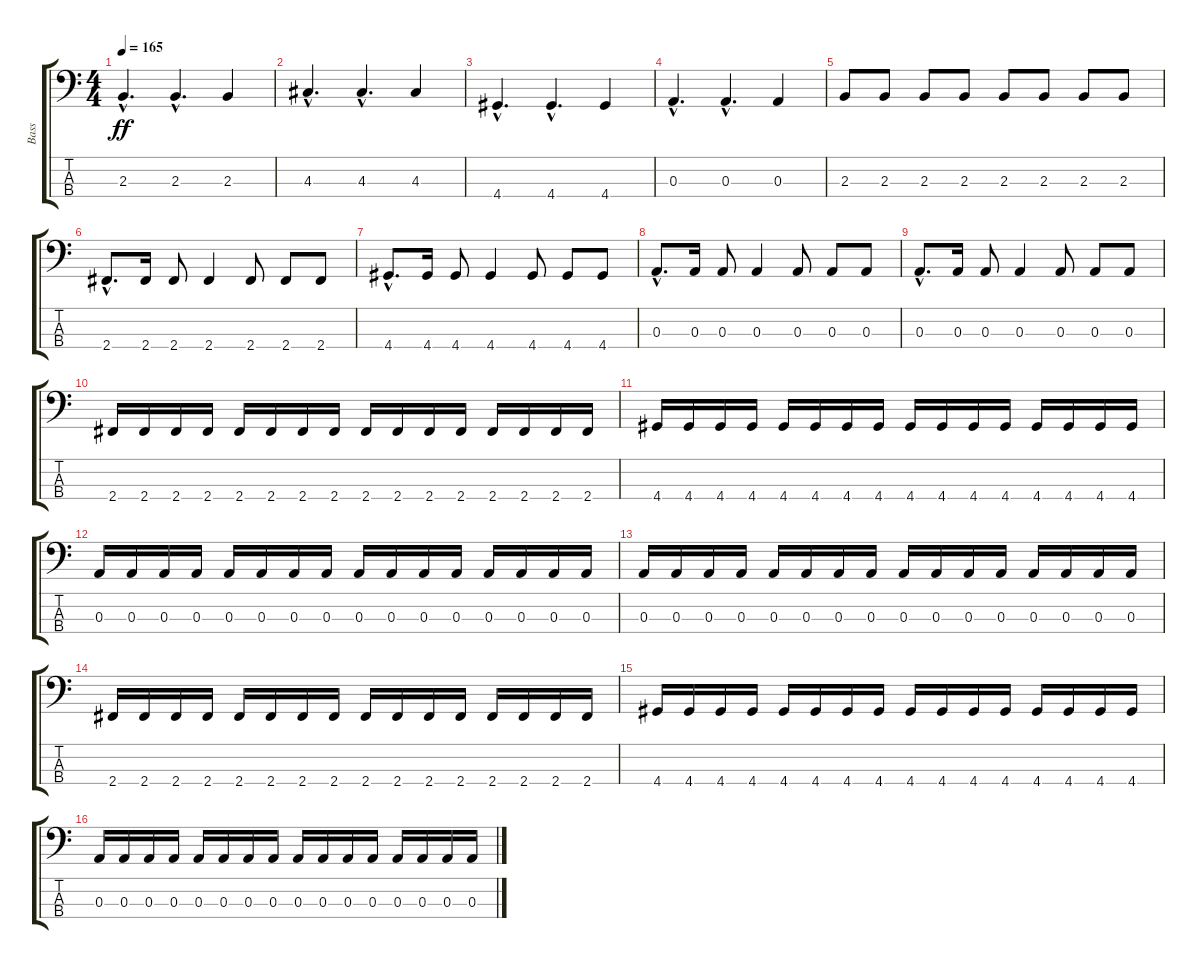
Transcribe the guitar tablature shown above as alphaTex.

\track ("Bass" "Bass") {instrument electricbassfinger}
\staff {score tabs}
\tuning (G2 D2 A1 E1) {hide}
\ts (4 4)
\tempo 165
\clef f4
\ks c
2.3{hac}.4{d dy ff} 2.3{hac}.4{d} 2.3.4 |
4.3{hac}.4{d} 4.3{hac}.4{d} 4.3.4 |
4.4{hac}.4{d} 4.4{hac}.4{d} 4.4.4 |
0.3{hac}.4{d} 0.3{hac}.4{d} 0.3.4 |
2.3.8 2.3.8 2.3.8 2.3.8 2.3.8 2.3.8 2.3.8 2.3.8 |
2.4{hac}.8{d} 2.4.16 2.4.8 2.4.4 2.4.8 2.4.8 2.4.8 |
4.4{hac}.8{d} 4.4.16 4.4.8 4.4.4 4.4.8 4.4.8 4.4.8 |
0.3{hac}.8{d} 0.3.16 0.3.8 0.3.4 0.3.8 0.3.8 0.3.8 |
0.3{hac}.8{d} 0.3.16 0.3.8 0.3.4 0.3.8 0.3.8 0.3.8 |
2.4.16 2.4.16 2.4.16 2.4.16 2.4.16 2.4.16 2.4.16 2.4.16 2.4.16 2.4.16 2.4.16 2.4.16 2.4.16 2.4.16 2.4.16 2.4.16 |
4.4.16 4.4.16 4.4.16 4.4.16 4.4.16 4.4.16 4.4.16 4.4.16 4.4.16 4.4.16 4.4.16 4.4.16 4.4.16 4.4.16 4.4.16 4.4.16 |
0.3.16 0.3.16 0.3.16 0.3.16 0.3.16 0.3.16 0.3.16 0.3.16 0.3.16 0.3.16 0.3.16 0.3.16 0.3.16 0.3.16 0.3.16 0.3.16 |
0.3.16 0.3.16 0.3.16 0.3.16 0.3.16 0.3.16 0.3.16 0.3.16 0.3.16 0.3.16 0.3.16 0.3.16 0.3.16 0.3.16 0.3.16 0.3.16 |
2.4.16 2.4.16 2.4.16 2.4.16 2.4.16 2.4.16 2.4.16 2.4.16 2.4.16 2.4.16 2.4.16 2.4.16 2.4.16 2.4.16 2.4.16 2.4.16 |
4.4.16 4.4.16 4.4.16 4.4.16 4.4.16 4.4.16 4.4.16 4.4.16 4.4.16 4.4.16 4.4.16 4.4.16 4.4.16 4.4.16 4.4.16 4.4.16 |
0.3.16 0.3.16 0.3.16 0.3.16 0.3.16 0.3.16 0.3.16 0.3.16 0.3.16 0.3.16 0.3.16 0.3.16 0.3.16 0.3.16 0.3.16 0.3.16
